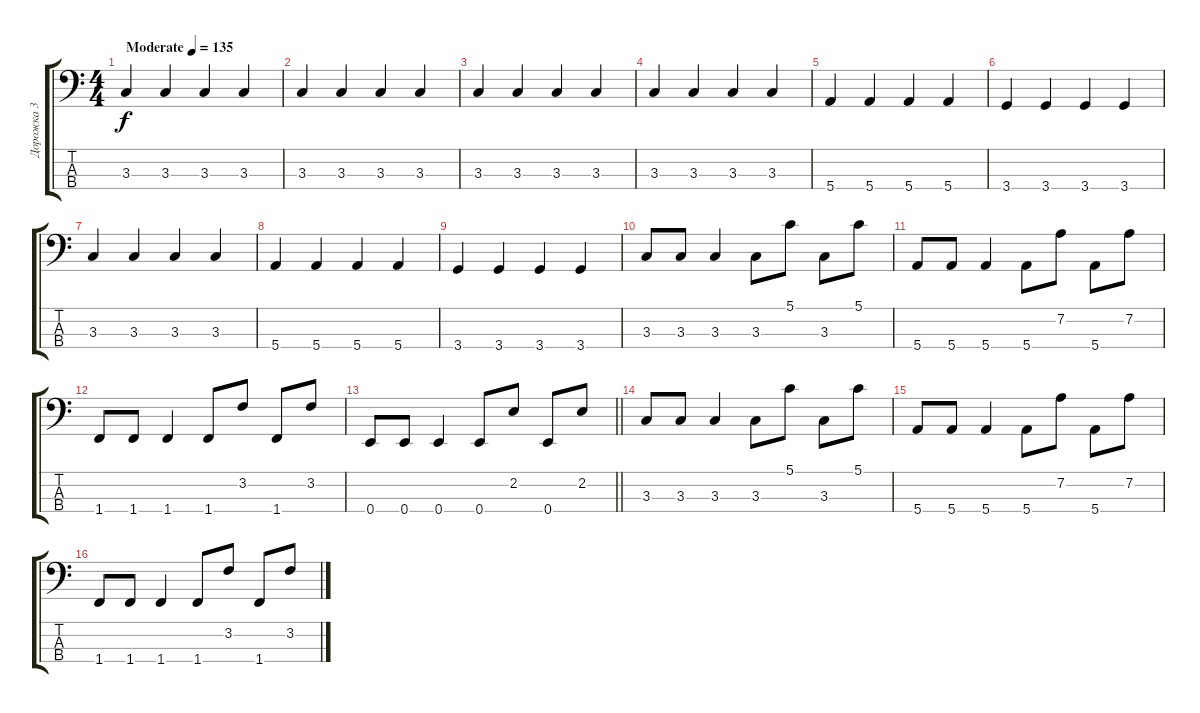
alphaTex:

\track ("Дорожка 3" "Дорожка 3") {instrument synthbass1}
\staff {score tabs}
\tuning (G2 D2 A1 E1) {hide}
\ts (4 4)
\tempo (135 "Moderate")
\clef f4
\ks c
3.3.4{dy f instrument synthbass1} 3.3.4 3.3.4 3.3.4 |
3.3.4 3.3.4 3.3.4 3.3.4 |
3.3.4 3.3.4 3.3.4 3.3.4 |
3.3.4 3.3.4 3.3.4 3.3.4 |
5.4.4 5.4.4 5.4.4 5.4.4 |
3.4.4 3.4.4 3.4.4 3.4.4 |
3.3.4 3.3.4 3.3.4 3.3.4 |
5.4.4 5.4.4 5.4.4 5.4.4 |
3.4.4 3.4.4 3.4.4 3.4.4 |
3.3.8{volume 11} 3.3.8 3.3.4 3.3.8 5.1.8 3.3.8 5.1.8 |
5.4.8 5.4.8 5.4.4 5.4.8 7.2.8 5.4.8 7.2.8 |
1.4.8 1.4.8 1.4.4 1.4.8 3.2.8 1.4.8 3.2.8 |
\barLineRight lightlight
0.4.8 0.4.8 0.4.4 0.4.8 2.2.8 0.4.8 2.2.8 |
3.3.8{volume 9} 3.3.8 3.3.4 3.3.8 5.1.8 3.3.8 5.1.8 |
5.4.8 5.4.8 5.4.4 5.4.8 7.2.8 5.4.8 7.2.8 |
1.4.8 1.4.8 1.4.4 1.4.8 3.2.8 1.4.8 3.2.8
